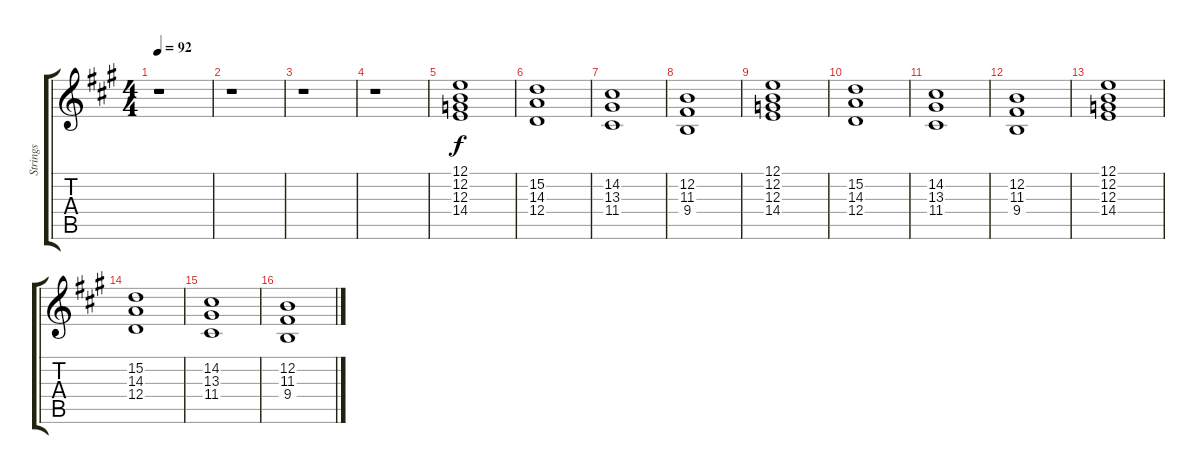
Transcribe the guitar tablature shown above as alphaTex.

\track ("Strings" "Strings") {instrument stringensemble2}
\staff {score tabs}
\tuning (E4 B3 G3 D3 A2 E2) {hide}
\ts (4 4)
\tempo 92
\clef g2
\ks a
r.1{dy f instrument stringensemble2} |
r.1 |
r.1 |
r.1 |
(12.1 12.2 12.3 14.4).1 |
(15.2 14.3 12.4).1 |
(14.2 13.3 11.4).1 |
(12.2 11.3 9.4).1 |
(12.1 12.2 12.3 14.4).1 |
(15.2 14.3 12.4).1 |
(14.2 13.3 11.4).1 |
(12.2 11.3 9.4).1 |
(12.1 12.2 12.3 14.4).1 |
(15.2 14.3 12.4).1 |
(14.2 13.3 11.4).1 |
(12.2 11.3 9.4).1
